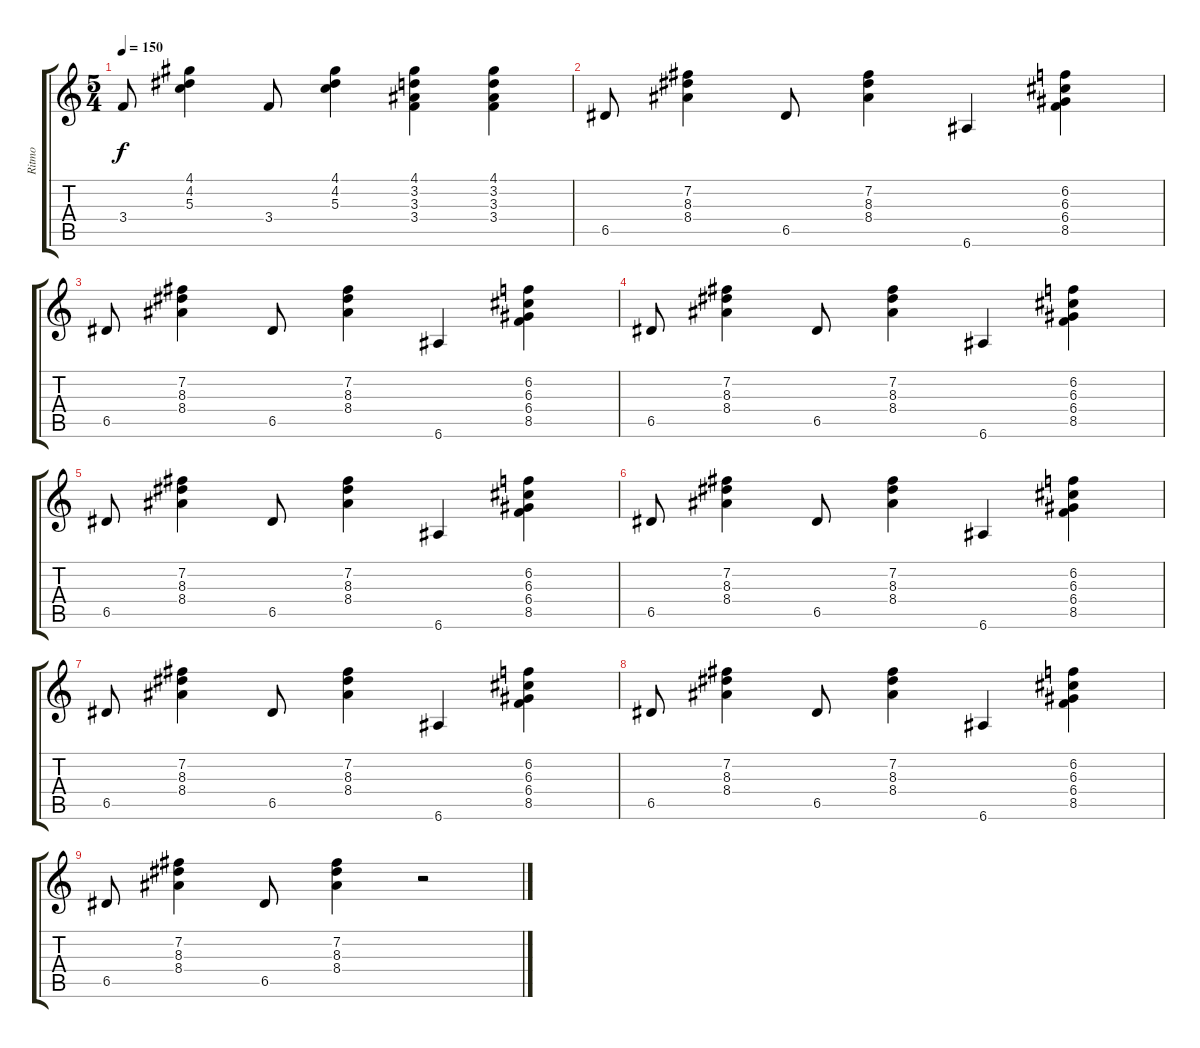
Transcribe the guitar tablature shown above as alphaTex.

\track ("Ritmo" "Ritmo") {instrument acousticguitarnylon}
\staff {score tabs}
\tuning (E4 B3 G3 D3 A2 E2) {hide}
\ts (5 4)
\tempo 150
\clef g2
\ks c
3.4.8{dy f} (4.1 4.2 5.3).4 3.4.8 (4.1 4.2 5.3).4 (4.1 3.2 3.3 3.4).4 (4.1 3.2 3.3 3.4).4 |
6.5.8 (7.2 8.3 8.4).4 6.5.8 (7.2 8.3 8.4).4 6.6.4 (6.2 6.3 6.4 8.5).4 |
6.5.8 (7.2 8.3 8.4).4 6.5.8 (7.2 8.3 8.4).4 6.6.4 (6.2 6.3 6.4 8.5).4 |
6.5.8 (7.2 8.3 8.4).4 6.5.8 (7.2 8.3 8.4).4 6.6.4 (6.2 6.3 6.4 8.5).4 |
6.5.8 (7.2 8.3 8.4).4 6.5.8 (7.2 8.3 8.4).4 6.6.4 (6.2 6.3 6.4 8.5).4 |
6.5.8 (7.2 8.3 8.4).4 6.5.8 (7.2 8.3 8.4).4 6.6.4 (6.2 6.3 6.4 8.5).4 |
6.5.8 (7.2 8.3 8.4).4 6.5.8 (7.2 8.3 8.4).4 6.6.4 (6.2 6.3 6.4 8.5).4 |
6.5.8 (7.2 8.3 8.4).4 6.5.8 (7.2 8.3 8.4).4 6.6.4 (6.2 6.3 6.4 8.5).4 |
6.5.8 (7.2 8.3 8.4).4 6.5.8 (7.2 8.3 8.4).4 r.2
